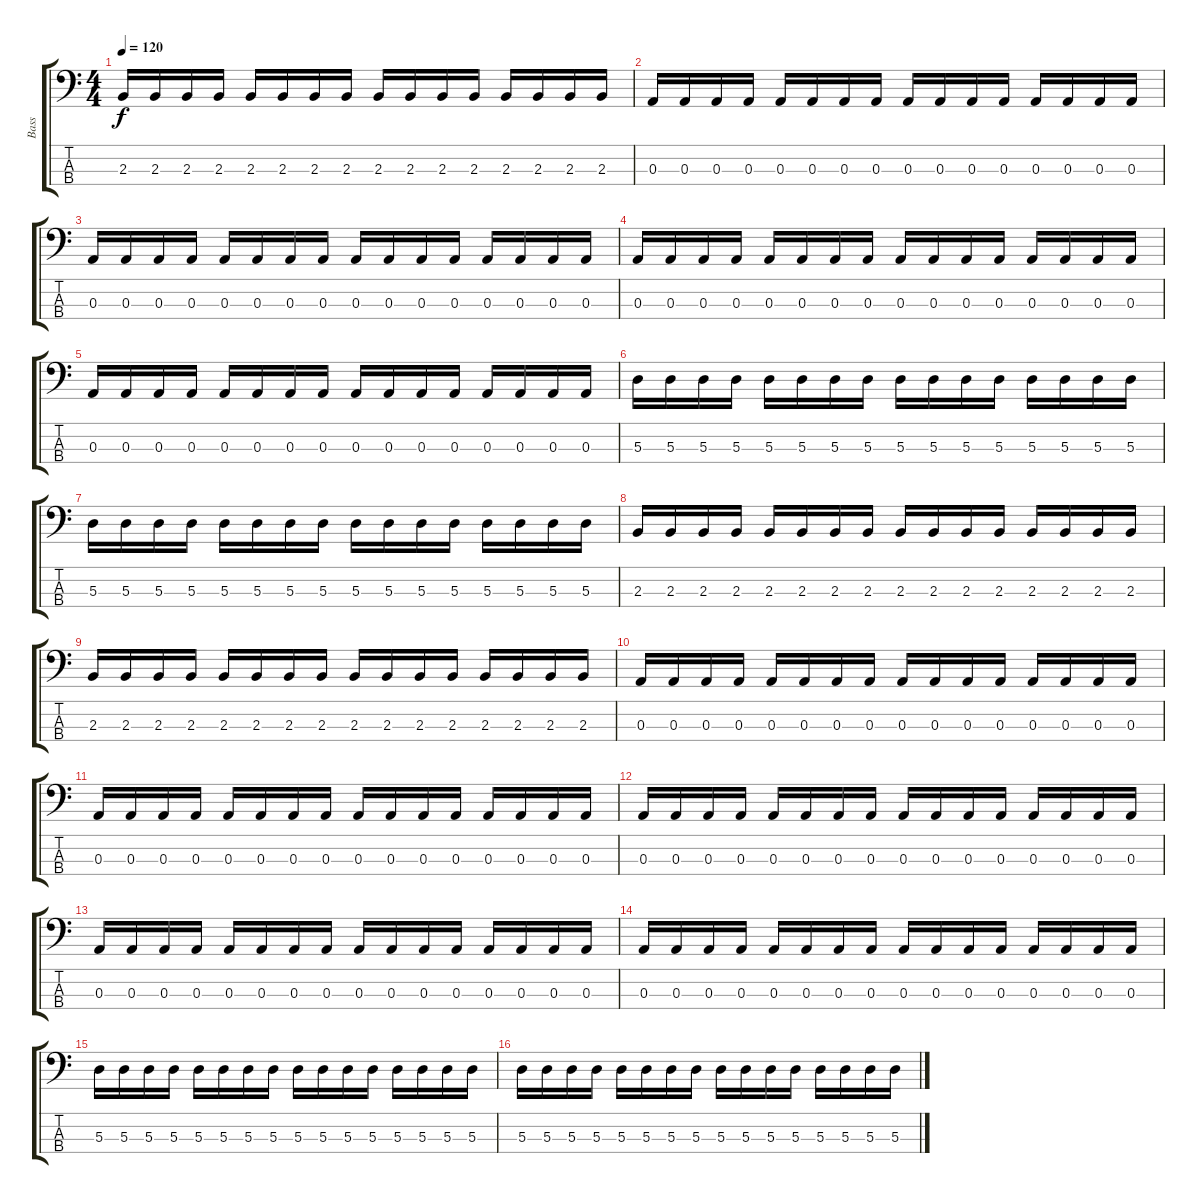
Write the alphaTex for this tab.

\track ("Bass" "Bass") {instrument electricbassfinger}
\staff {score tabs}
\tuning (G2 D2 A1 E1) {hide}
\ts (4 4)
\tempo 120
\clef f4
\ks c
2.3.16{dy f} 2.3.16 2.3.16 2.3.16 2.3.16 2.3.16 2.3.16 2.3.16 2.3.16 2.3.16 2.3.16 2.3.16 2.3.16 2.3.16 2.3.16 2.3.16 |
0.3.16 0.3.16 0.3.16 0.3.16 0.3.16 0.3.16 0.3.16 0.3.16 0.3.16 0.3.16 0.3.16 0.3.16 0.3.16 0.3.16 0.3.16 0.3.16 |
0.3.16 0.3.16 0.3.16 0.3.16 0.3.16 0.3.16 0.3.16 0.3.16 0.3.16 0.3.16 0.3.16 0.3.16 0.3.16 0.3.16 0.3.16 0.3.16 |
0.3.16 0.3.16 0.3.16 0.3.16 0.3.16 0.3.16 0.3.16 0.3.16 0.3.16 0.3.16 0.3.16 0.3.16 0.3.16 0.3.16 0.3.16 0.3.16 |
0.3.16 0.3.16 0.3.16 0.3.16 0.3.16 0.3.16 0.3.16 0.3.16 0.3.16 0.3.16 0.3.16 0.3.16 0.3.16 0.3.16 0.3.16 0.3.16 |
5.3.16 5.3.16 5.3.16 5.3.16 5.3.16 5.3.16 5.3.16 5.3.16 5.3.16 5.3.16 5.3.16 5.3.16 5.3.16 5.3.16 5.3.16 5.3.16 |
5.3.16 5.3.16 5.3.16 5.3.16 5.3.16 5.3.16 5.3.16 5.3.16 5.3.16 5.3.16 5.3.16 5.3.16 5.3.16 5.3.16 5.3.16 5.3.16 |
2.3.16 2.3.16 2.3.16 2.3.16 2.3.16 2.3.16 2.3.16 2.3.16 2.3.16 2.3.16 2.3.16 2.3.16 2.3.16 2.3.16 2.3.16 2.3.16 |
2.3.16 2.3.16 2.3.16 2.3.16 2.3.16 2.3.16 2.3.16 2.3.16 2.3.16 2.3.16 2.3.16 2.3.16 2.3.16 2.3.16 2.3.16 2.3.16 |
0.3.16 0.3.16 0.3.16 0.3.16 0.3.16 0.3.16 0.3.16 0.3.16 0.3.16 0.3.16 0.3.16 0.3.16 0.3.16 0.3.16 0.3.16 0.3.16 |
0.3.16 0.3.16 0.3.16 0.3.16 0.3.16 0.3.16 0.3.16 0.3.16 0.3.16 0.3.16 0.3.16 0.3.16 0.3.16 0.3.16 0.3.16 0.3.16 |
0.3.16 0.3.16 0.3.16 0.3.16 0.3.16 0.3.16 0.3.16 0.3.16 0.3.16 0.3.16 0.3.16 0.3.16 0.3.16 0.3.16 0.3.16 0.3.16 |
0.3.16 0.3.16 0.3.16 0.3.16 0.3.16 0.3.16 0.3.16 0.3.16 0.3.16 0.3.16 0.3.16 0.3.16 0.3.16 0.3.16 0.3.16 0.3.16 |
0.3.16 0.3.16 0.3.16 0.3.16 0.3.16 0.3.16 0.3.16 0.3.16 0.3.16 0.3.16 0.3.16 0.3.16 0.3.16 0.3.16 0.3.16 0.3.16 |
5.3.16 5.3.16 5.3.16 5.3.16 5.3.16 5.3.16 5.3.16 5.3.16 5.3.16 5.3.16 5.3.16 5.3.16 5.3.16 5.3.16 5.3.16 5.3.16 |
5.3.16 5.3.16 5.3.16 5.3.16 5.3.16 5.3.16 5.3.16 5.3.16 5.3.16 5.3.16 5.3.16 5.3.16 5.3.16 5.3.16 5.3.16 5.3.16
